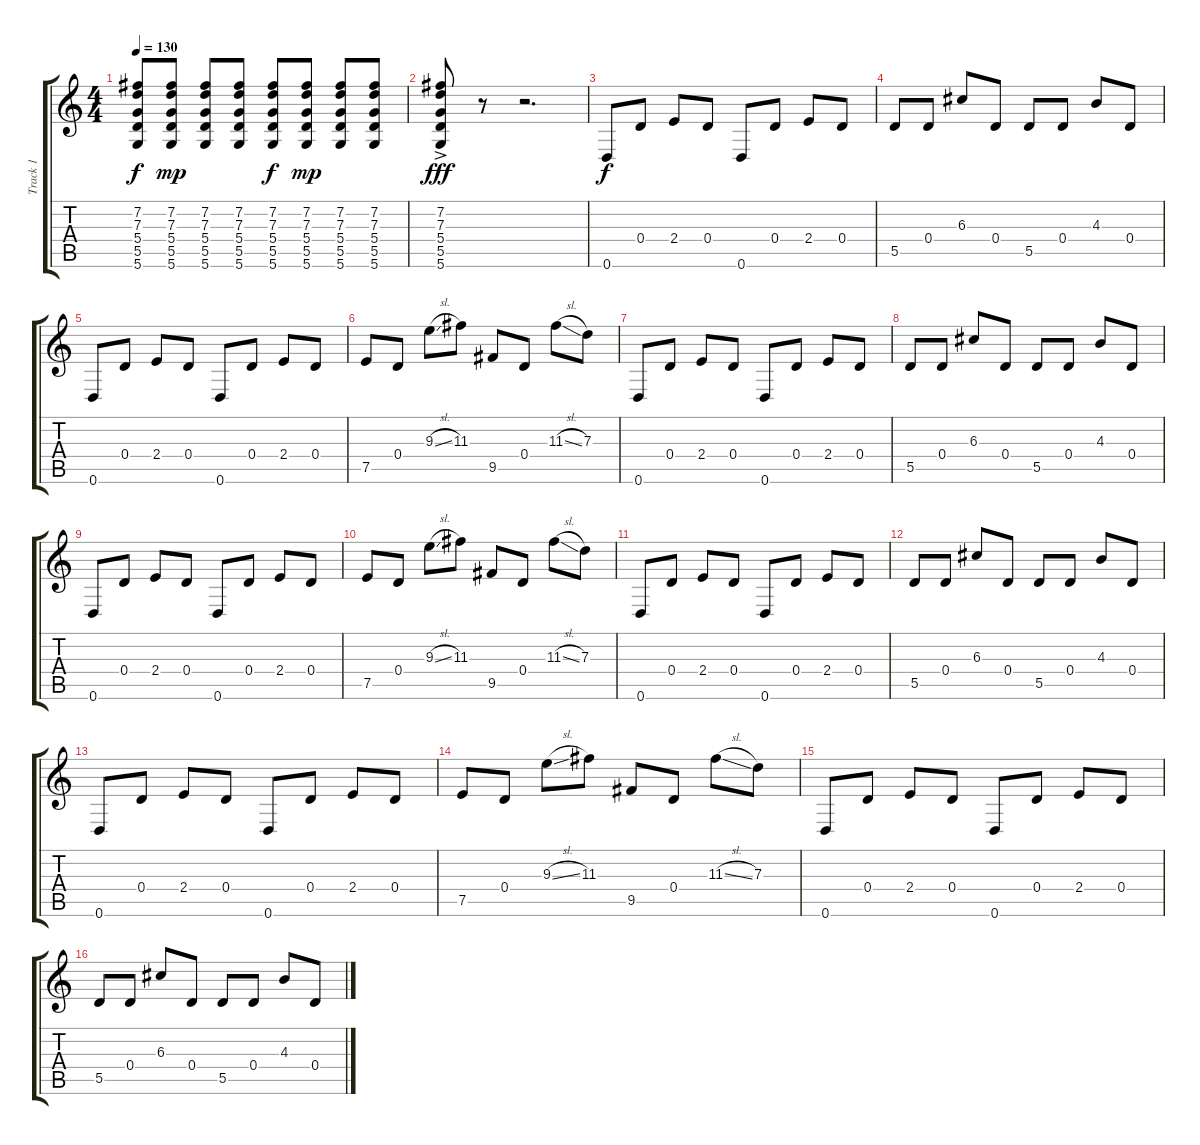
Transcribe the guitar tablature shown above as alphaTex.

\track ("Track 1" "Track 1") {instrument acousticguitarsteel}
\staff {score tabs}
\tuning (E4 B3 G3 D3 A2 D2) {hide}
\ts (4 4)
\tempo 130
\clef g2
\ks c
(7.2 7.3 5.4 5.5 5.6).8{dy f} (7.2 7.3 5.4 5.5 5.6).8{dy mp} (7.2 7.3 5.4 5.5 5.6).8 (7.2 7.3 5.4 5.5 5.6).8 (7.2 7.3 5.4 5.5 5.6).8{dy f} (7.2 7.3 5.4 5.5 5.6).8{dy mp} (7.2 7.3 5.4 5.5 5.6).8 (7.2 7.3 5.4 5.5 5.6).8 |
(7.2{ac} 7.3{ac} 5.4{ac} 5.5{ac} 5.6{ac}).8{dy fff} r.8 r.2{d} |
0.6.8{dy f} 0.4.8 2.4.8 0.4.8 0.6.8 0.4.8 2.4.8 0.4.8 |
5.5.8 0.4.8 6.3.8 0.4.8 5.5.8 0.4.8 4.3.8 0.4.8 |
0.6.8 0.4.8 2.4.8 0.4.8 0.6.8 0.4.8 2.4.8 0.4.8 |
7.5.8 0.4.8 9.3{sl}.8 11.3.8 9.5.8 0.4.8 11.3{sl}.8 7.3.8 |
0.6.8 0.4.8 2.4.8 0.4.8 0.6.8 0.4.8 2.4.8 0.4.8 |
5.5.8 0.4.8 6.3.8 0.4.8 5.5.8 0.4.8 4.3.8 0.4.8 |
0.6.8 0.4.8 2.4.8 0.4.8 0.6.8 0.4.8 2.4.8 0.4.8 |
7.5.8 0.4.8 9.3{sl}.8 11.3.8 9.5.8 0.4.8 11.3{sl}.8 7.3.8 |
0.6.8 0.4.8 2.4.8 0.4.8 0.6.8 0.4.8 2.4.8 0.4.8 |
5.5.8 0.4.8 6.3.8 0.4.8 5.5.8 0.4.8 4.3.8 0.4.8 |
0.6.8 0.4.8 2.4.8 0.4.8 0.6.8 0.4.8 2.4.8 0.4.8 |
7.5.8 0.4.8 9.3{sl}.8 11.3.8 9.5.8 0.4.8 11.3{sl}.8 7.3.8 |
0.6.8 0.4.8 2.4.8 0.4.8 0.6.8 0.4.8 2.4.8 0.4.8 |
5.5.8 0.4.8 6.3.8 0.4.8 5.5.8 0.4.8 4.3.8 0.4.8
